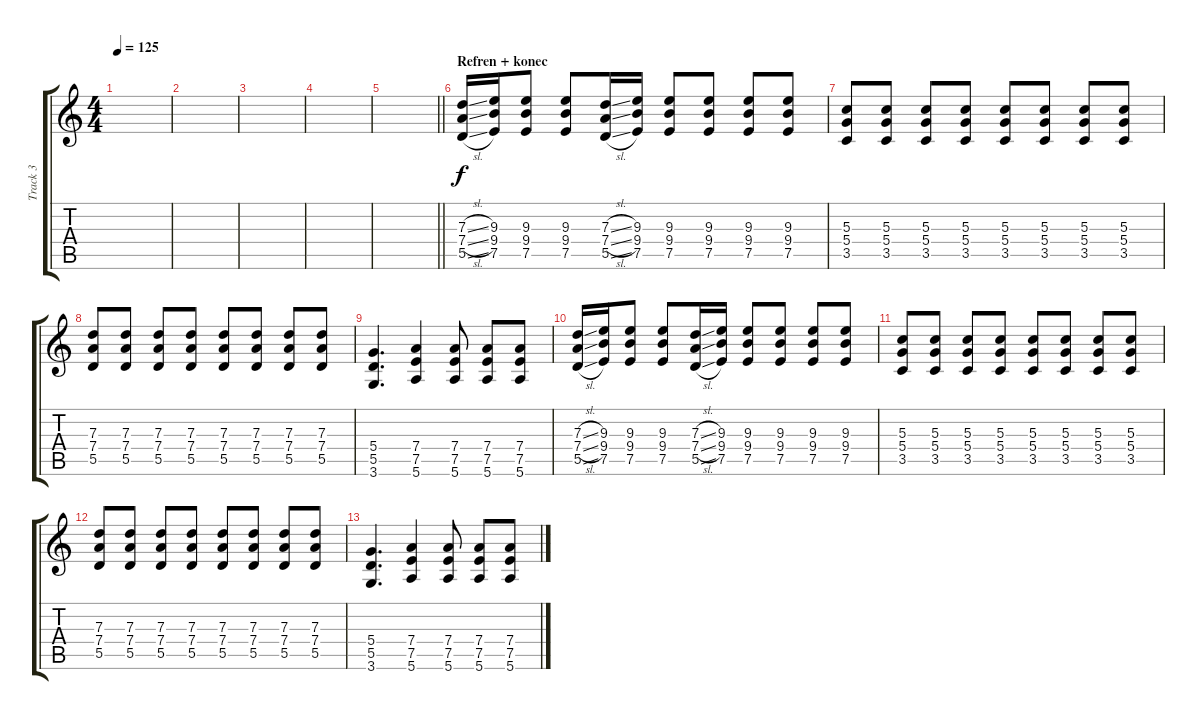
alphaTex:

\track ("Track 3" "Track 3") {instrument distortionguitar}
\staff {score tabs}
\tuning (E4 B3 G3 D3 A2 E2) {hide}
\ts (4 4)
\tempo 125
\clef g2
\ks c
|
|
|
|
\barLineRight lightlight
|
\section ("" "Refren + konec")
(7.3{sl} 7.4{sl} 5.5{sl}).16 (9.3 9.4 7.5).16 (9.3 9.4 7.5).8 (9.3 9.4 7.5).8 (7.3{sl} 7.4{sl} 5.5{sl}).16 (9.3 9.4 7.5).16 (9.3 9.4 7.5).8 (9.3 9.4 7.5).8 (9.3 9.4 7.5).8 (9.3 9.4 7.5).8 |
(5.3 5.4 3.5).8 (5.3 5.4 3.5).8 (5.3 5.4 3.5).8 (5.3 5.4 3.5).8 (5.3 5.4 3.5).8 (5.3 5.4 3.5).8 (5.3 5.4 3.5).8 (5.3 5.4 3.5).8 |
(7.3 7.4 5.5).8 (7.3 7.4 5.5).8 (7.3 7.4 5.5).8 (7.3 7.4 5.5).8 (7.3 7.4 5.5).8 (7.3 7.4 5.5).8 (7.3 7.4 5.5).8 (7.3 7.4 5.5).8 |
(5.4 5.5 3.6).4{d} (7.4 7.5 5.6).4 (7.4 7.5 5.6).8 (7.4 7.5 5.6).8 (7.4 7.5 5.6).8 |
(7.3{sl} 7.4{sl} 5.5{sl}).16 (9.3 9.4 7.5).16 (9.3 9.4 7.5).8 (9.3 9.4 7.5).8 (7.3{sl} 7.4{sl} 5.5{sl}).16 (9.3 9.4 7.5).16 (9.3 9.4 7.5).8 (9.3 9.4 7.5).8 (9.3 9.4 7.5).8 (9.3 9.4 7.5).8 |
(5.3 5.4 3.5).8 (5.3 5.4 3.5).8 (5.3 5.4 3.5).8 (5.3 5.4 3.5).8 (5.3 5.4 3.5).8 (5.3 5.4 3.5).8 (5.3 5.4 3.5).8 (5.3 5.4 3.5).8 |
(7.3 7.4 5.5).8 (7.3 7.4 5.5).8 (7.3 7.4 5.5).8 (7.3 7.4 5.5).8 (7.3 7.4 5.5).8 (7.3 7.4 5.5).8 (7.3 7.4 5.5).8 (7.3 7.4 5.5).8 |
(5.4 5.5 3.6).4{d} (7.4 7.5 5.6).4 (7.4 7.5 5.6).8 (7.4 7.5 5.6).8 (7.4 7.5 5.6).8
